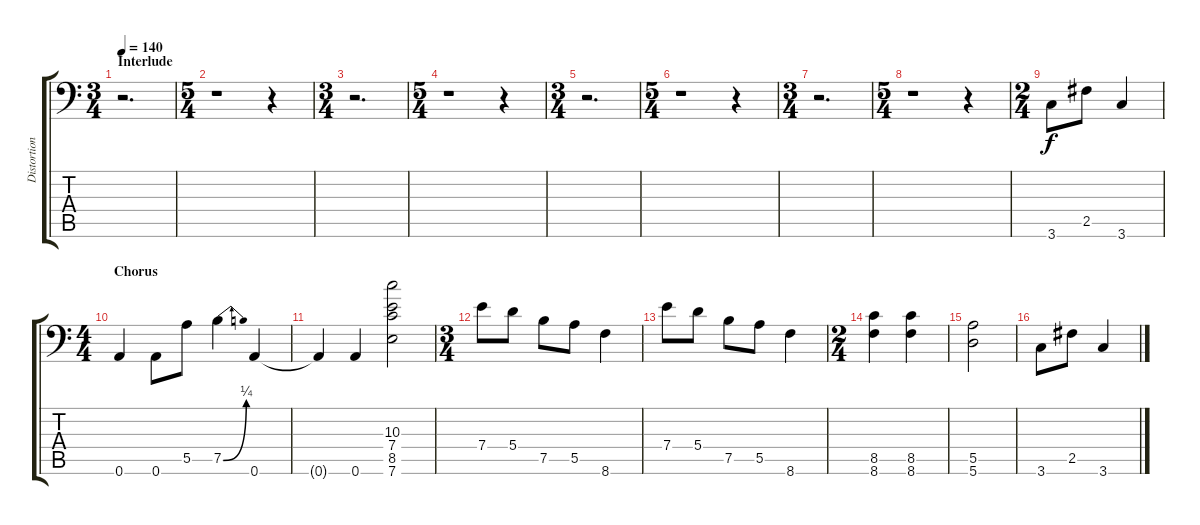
\track ("Distortion Guitar" "Distortion") {instrument distortionguitar}
\staff {score tabs}
\tuning (B3 Gb3 D3 A2 E2 A1) {hide}
\ts (3 4)
\section ("" "Interlude")
\tempo 140
\clef f4
\ks c
r.2{d dy f} |
\ts (5 4)
r.1 r.4 |
\ts (3 4)
r.2{d} |
\ts (5 4)
r.1 r.4 |
\ts (3 4)
r.2{d} |
\ts (5 4)
r.1 r.4 |
\ts (3 4)
r.2{d} |
\ts (5 4)
r.1 r.4 |
\ts (2 4)
3.6.8 2.5.8 3.6.4 |
\ts (4 4)
\section ("" "Chorus")
0.6.4 0.6.8 5.5.8 7.5{be (bend 0 0 60 1)}.4 0.6.4 |
0.6{t}.4 0.6.4 (10.3 7.4 8.5 7.6).2 |
\ts (3 4)
7.4.8 5.4.8 7.5.8 5.5.8 8.6.4 |
7.4.8 5.4.8 7.5.8 5.5.8 8.6.4 |
\ts (2 4)
(8.5 8.6).4 (8.5 8.6).4 |
(5.5 5.6).2 |
3.6.8 2.5.8 3.6.4
